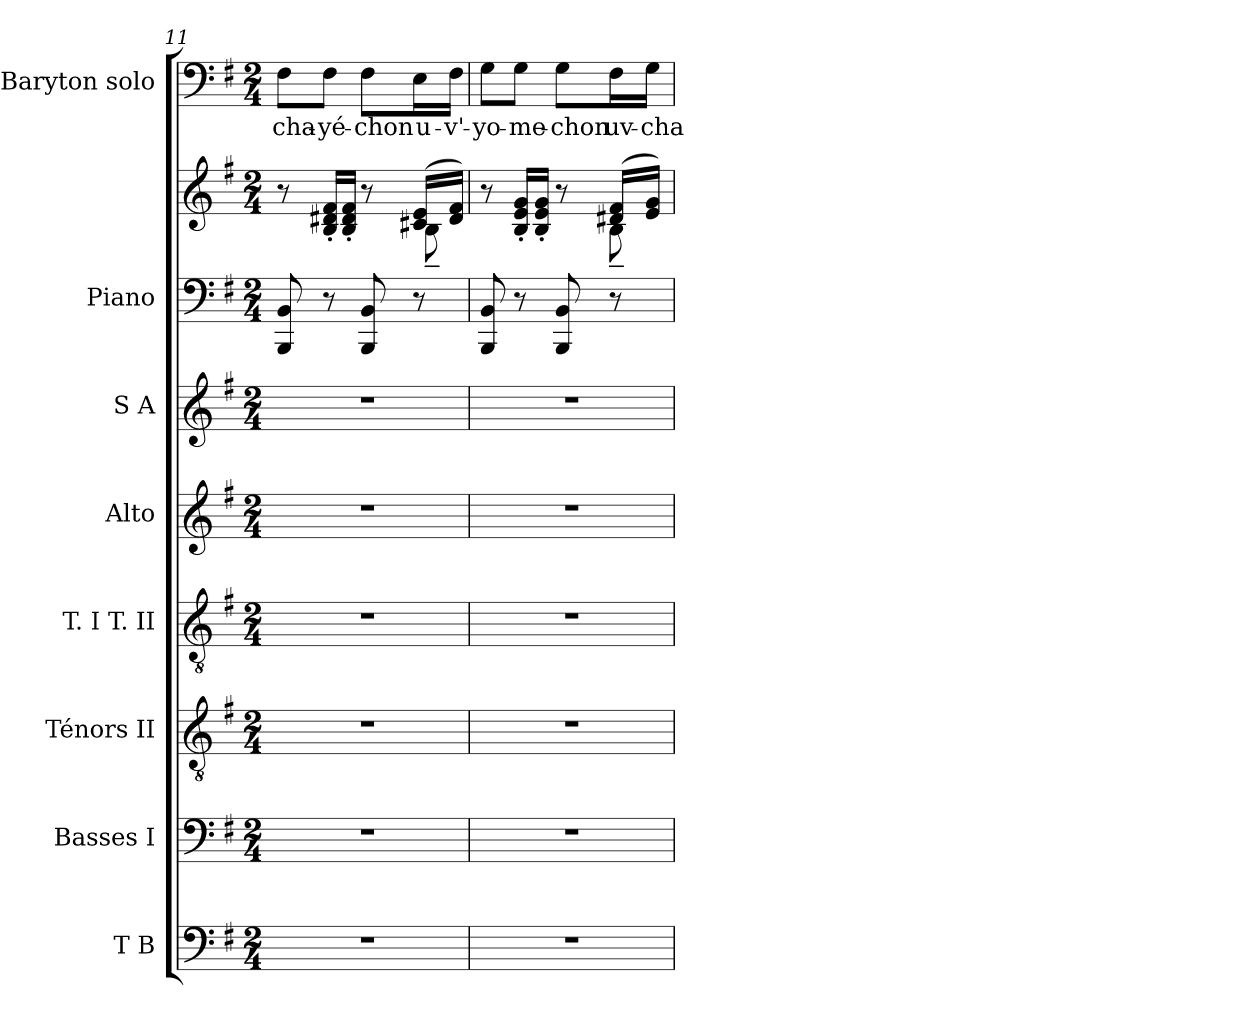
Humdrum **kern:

**kern	**kern	**kern	**kern	**kern	**kern	**kern	**kern	**kern	**text
*part8	*part7	*part6	*part5	*part4	*part3	*part2	*part2	*part1	*part1
*staff9	*staff8	*staff7	*staff6	*staff5	*staff4	*staff3	*staff2	*staff1	*staff1
*I"T B	*I"Basses I	*I"Ténors II	*I"T. I T. II	*I"Alto	*I"S A	*I"Piano	*	*I"Baryton solo	*
*I'B. 2	*I'B. 1	*I'T. 2	*I'T. 1	*I'A.	*I'S.	*I'P.	*	*I'Bar.	*
*clefF4	*clefF4	*clefGv2	*clefGv2	*clefG2	*clefG2	*clefF4	*clefG2	*clefF4	*
*	*	*ITrd7c12	*ITrd7c12	*	*	*	*	*	*
*k[f#]	*k[f#]	*k[f#]	*k[f#]	*k[f#]	*k[f#]	*k[f#]	*k[f#]	*k[f#]	*
*e:	*e:	*e:	*e:	*e:	*e:	*e:	*e:	*e:	*
*M2/4	*M2/4	*M2/4	*M2/4	*M2/4	*M2/4	*M2/4	*M2/4	*M2/4	*
=11	=11	=11	=11	=11	=11	=11	=11	=11	=11
!LO:N:vis=1	!LO:N:vis=1	!LO:N:vis=1	!LO:N:vis=1	!LO:N:vis=1	!LO:N:vis=1	!	!	!	!
*	*	*	*	*	*	*	*^	*	*
!	!	!	!	!	!	!	!	!	!	!LO:LY:b:color=#000000
2r	2r	2r	2r	2r	2r	8BBBi/ 8BBi	8r	4ryy	8F#i\L	-cha-
!	!	!	!	!	!	!	!	!	!	!LO:LY:b:color=#000000
.	.	.	.	.	.	8r	16Bi/' 16d#Xi' 16f#i'LL	.	8F#i\J	-yé-
.	.	.	.	.	.	.	16Bi/' 16d#i' 16f#i'JJ	.	.	.
!	!	!	!	!	!	!	!	!	!	!LO:LY:b:color=#000000
.	.	.	.	.	.	8BBBi/ 8BBi	8r	8ryy	8F#i\L	-chon
!	!	!	!	!	!	!	!	!	!	!LO:LY:b:color=#000000
.	.	.	.	.	.	8r	(16c#Xi/ 16eiLL	8B~i\	16Ei\L	u-
!	!	!	!	!	!	!	!	!	!	!LO:LY:b:color=#000000
.	.	.	.	.	.	.	16d#i/ 16f#iJJ)	.	16F#i\JJ	-v'-
!!LO:LB:g=z
=12	=12	=12	=12	=12	=12	=12	=12	=12	=12	=12
!LO:N:vis=1	!LO:N:vis=1	!LO:N:vis=1	!LO:N:vis=1	!LO:N:vis=1	!LO:N:vis=1	!	!	!	!	!
!	!	!	!	!	!	!	!	!	!	!LO:LY:b:color=#000000
2r	2r	2r	2r	2r	2r	8BBBi/ 8BBi	8r	4ryy	8Gi\L	-yo-
!	!	!	!	!	!	!	!	!	!	!LO:LY:b:color=#000000
.	.	.	.	.	.	8r	16Bi/' 16ei' 16gi'LL	.	8Gi\J	-me-
.	.	.	.	.	.	.	16Bi/' 16ei' 16gi'JJ	.	.	.
!	!	!	!	!	!	!	!	!	!	!LO:LY:b:color=#000000
.	.	.	.	.	.	8BBBi/ 8BBi	8r	8ryy	8Gi\L	-chon
!	!	!	!	!	!	!	!	!	!	!LO:LY:b:color=#000000
.	.	.	.	.	.	8r	(16d#Xi/ 16f#iLL	8B~i\	16F#i\L	uv-
!	!	!	!	!	!	!	!	!	!	!LO:LY:b:color=#000000
.	.	.	.	.	.	.	16ei/ 16giJJ)	.	16Gi\JJ	-cha-
*	*	*	*	*	*	*	*v	*v	*	*
=	=	=	=	=	=	=	=	=	=
*-	*-	*-	*-	*-	*-	*-	*-	*-	*-
